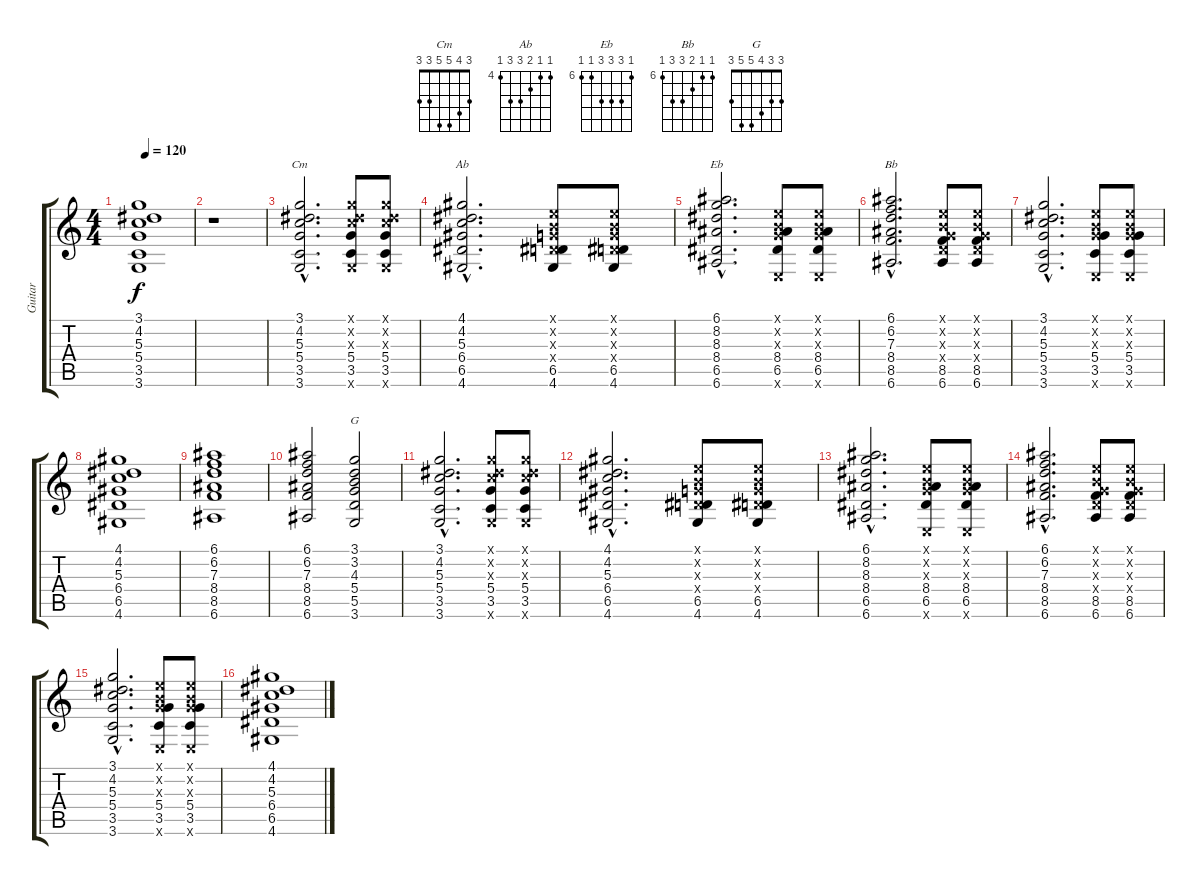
\track ("Guitar" "Guitar") {instrument distortionguitar}
\staff {score tabs}
\tuning (E4 B3 G3 D3 A2 E2) {hide}
\chord ("Cm" 3 4 5 5 3 3)
\chord ("Ab" 4 4 5 6 6 4) {firstfret 4}
\chord ("Eb" 6 8 8 8 6 6) {firstfret 6}
\chord ("Bb" 6 6 7 8 8 6) {firstfret 6}
\chord ("G" 3 3 4 5 5 3)
\ts (4 4)
\tempo 120
\clef g2
\ks c
(3.1{t} 4.2{t} 5.3{t} 5.4{t} 3.5{t} 3.6{t}).1{dy f} |
r.1 |
(3.1{hac} 4.2{hac} 5.3{hac} 5.4{hac} 3.5{hac} 3.6{hac}).2{d ch "Cm"} (3.1{x} 4.2{x} 5.3{x} 5.4 3.5 3.6{x}).8 (3.1{x} 4.2{x} 5.3{x} 5.4 3.5 3.6{x}).8 |
(4.1{hac} 4.2{hac} 5.3{hac} 6.4{hac} 6.5{hac} 4.6{hac}).2{d ch "Ab"} (0.1{x} 0.2{x} 0.3{x} 0.4{x} 6.5 4.6).8 (0.1{x} 0.2{x} 0.3{x} 0.4{x} 6.5 4.6).8 |
(6.1{hac} 8.2{hac} 8.3{hac} 8.4{hac} 6.5{hac} 6.6{hac}).2{d ch "Eb"} (0.1{x} 0.2{x} 0.3{x} 8.4 6.5 0.6{x}).8 (0.1{x} 0.2{x} 0.3{x} 8.4 6.5 0.6{x}).8 |
(6.1{hac} 6.2{hac} 7.3{hac} 8.4{hac} 8.5{hac} 6.6{hac}).2{d ch "Bb"} (0.1{x} 0.2{x} 0.3{x} 0.4{x} 8.5 6.6).8 (0.1{x} 0.2{x} 0.3{x} 0.4{x} 8.5 6.6).8 |
(3.1{hac} 4.2{hac} 5.3{hac} 5.4{hac} 3.5{hac} 3.6{hac}).2{d} (0.1{x} 0.2{x} 0.3{x} 5.4 3.5 0.6{x}).8 (0.1{x} 0.2{x} 0.3{x} 5.4 3.5 0.6{x}).8 |
(4.1 4.2 5.3 6.4 6.5 4.6).1 |
(6.1 6.2 7.3 8.4 8.5 6.6).1 |
(6.1 6.2 7.3 8.4 8.5 6.6).2 (3.1 3.2 4.3 5.4 5.5 3.6).2{ch "G"} |
(3.1{hac} 4.2{hac} 5.3{hac} 5.4{hac} 3.5{hac} 3.6{hac}).2{d} (3.1{x} 4.2{x} 5.3{x} 5.4 3.5 3.6{x}).8 (3.1{x} 4.2{x} 5.3{x} 5.4 3.5 3.6{x}).8 |
(4.1{hac} 4.2{hac} 5.3{hac} 6.4{hac} 6.5{hac} 4.6{hac}).2{d} (0.1{x} 0.2{x} 0.3{x} 0.4{x} 6.5 4.6).8 (0.1{x} 0.2{x} 0.3{x} 0.4{x} 6.5 4.6).8 |
(6.1{hac} 8.2{hac} 8.3{hac} 8.4{hac} 6.5{hac} 6.6{hac}).2{d} (0.1{x} 0.2{x} 0.3{x} 8.4 6.5 0.6{x}).8 (0.1{x} 0.2{x} 0.3{x} 8.4 6.5 0.6{x}).8 |
(6.1{hac} 6.2{hac} 7.3{hac} 8.4{hac} 8.5{hac} 6.6{hac}).2{d} (0.1{x} 0.2{x} 0.3{x} 0.4{x} 8.5 6.6).8 (0.1{x} 0.2{x} 0.3{x} 0.4{x} 8.5 6.6).8 |
(3.1{hac} 4.2{hac} 5.3{hac} 5.4{hac} 3.5{hac} 3.6{hac}).2{d} (0.1{x} 0.2{x} 0.3{x} 5.4 3.5 0.6{x}).8 (0.1{x} 0.2{x} 0.3{x} 5.4 3.5 0.6{x}).8 |
(4.1 4.2 5.3 6.4 6.5 4.6).1
